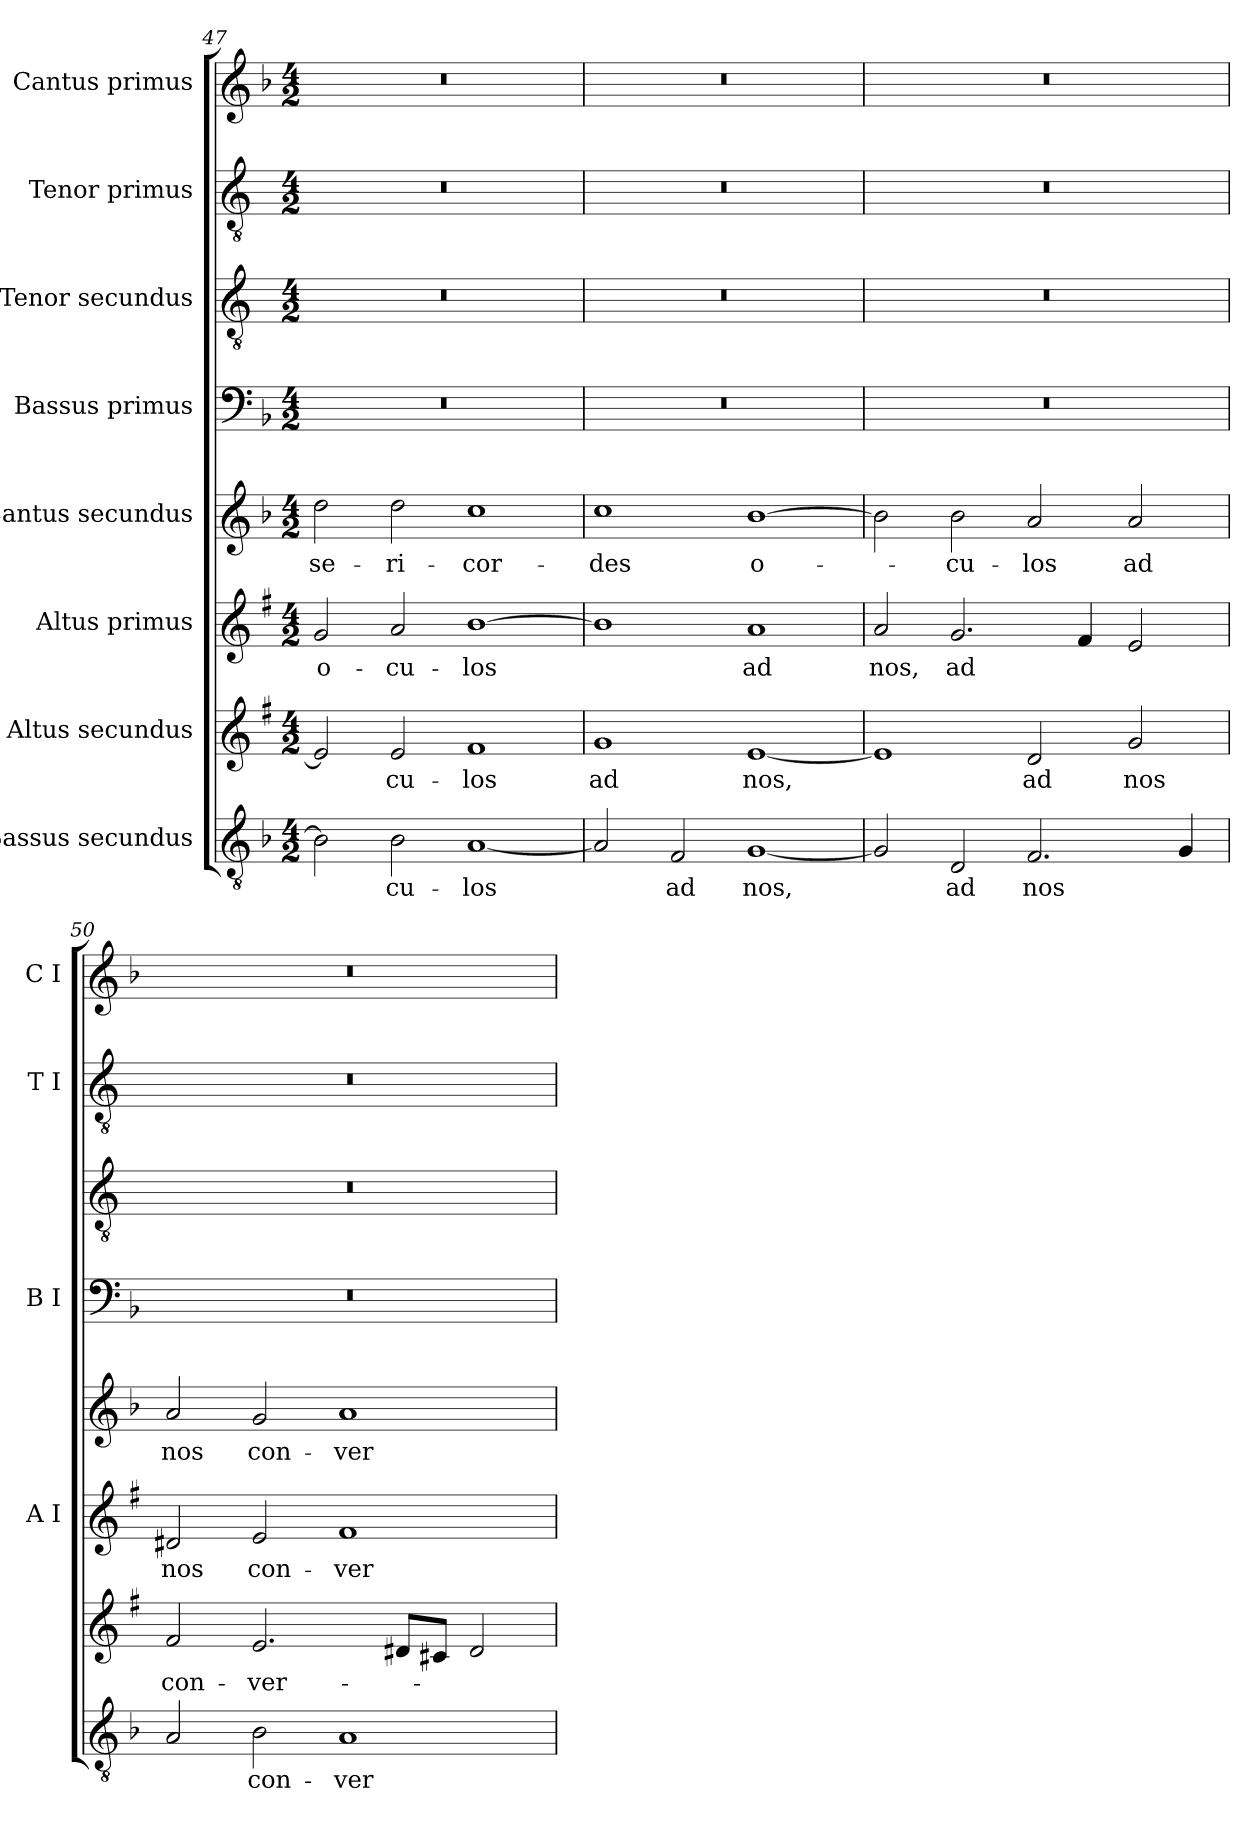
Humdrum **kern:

**kern	**text	**kern	**text	**kern	**text	**kern	**text	**kern	**kern	**kern	**kern
*part8	*part8	*part7	*part7	*part6	*part6	*part5	*part5	*part4	*part3	*part2	*part1
*staff8	*staff8	*staff7	*staff7	*staff6	*staff6	*staff5	*staff5	*staff4	*staff3	*staff2	*staff1
*I"Bassus secundus	*	*I"Altus secundus	*	*I"Altus primus	*	*I"Cantus secundus	*	*I"Bassus primus	*I"Tenor secundus	*I"Tenor primus	*I"Cantus primus
*	*	*	*	*I'A I	*	*	*	*I'B I	*	*I'T I	*I'C I
!!LO:LB:g=z
*clefGv2	*	*clefG2	*	*clefG2	*	*clefG2	*	*clefF4	*clefGv2	*clefGv2	*clefG2
*	*	*ITrd1c2	*	*ITrd1c2	*	*	*	*	*ITrd4c7	*ITrd4c7	*
*k[b-]	*	*k[b-]	*	*k[b-]	*	*k[b-]	*	*k[b-]	*k[b-]	*k[b-]	*k[b-]
*F:	*	*F:	*	*F:	*	*F:	*	*F:	*F:	*F:	*F:
*M4/2	*	*M4/2	*	*M4/2	*	*M4/2	*	*M4/2	*M4/2	*M4/2	*M4/2
=47	=47	=47	=47	=47	=47	=47	=47	=47	=47	=47	=47
!	!	!	!	!	!LO:LY:b	!	!LO:LY:b	!	!	!	!
2B-\]	.	2d/]	.	2f/	o-	2dd\	-se-	0r	0r	0r	0r
!	!LO:LY:b	!	!LO:LY:b	!	!LO:LY:b	!	!LO:LY:b	!	!	!	!
2B-\	-cu-	2d/	-cu-	2g/	-cu-	2dd\	-ri-	.	.	.	.
!	!LO:LY:b	!	!LO:LY:b	!	!LO:LY:b	!	!LO:LY:b	!	!	!	!
[1A	-los	1e	-los	[1a	-los	1cc	-cor-	.	.	.	.
=48	=48	=48	=48	=48	=48	=48	=48	=48	=48	=48	=48
!	!	!	!LO:LY:b	!	!	!	!LO:LY:b	!	!	!	!
2A/]	.	1f	ad	1a]	.	1cc	-des	0r	0r	0r	0r
!	!LO:LY:b	!	!	!	!	!	!	!	!	!	!
2F/	ad	.	.	.	.	.	.	.	.	.	.
!	!LO:LY:b	!	!LO:LY:b	!	!LO:LY:b	!	!LO:LY:b	!	!	!	!
[1G	nos,	[1d	nos,	1g	ad	[1b-	o-	.	.	.	.
=49	=49	=49	=49	=49	=49	=49	=49	=49	=49	=49	=49
!	!	!	!	!	!LO:LY:b	!	!	!	!	!	!
2G/]	.	1d]	.	2g/	nos,	2b-\]	.	0r	0r	0r	0r
!	!LO:LY:b	!	!	!	!LO:LY:b	!	!LO:LY:b	!	!	!	!
2D/	ad	.	.	2.f/	ad	2b-\	-cu-	.	.	.	.
!	!LO:LY:b	!	!LO:LY:b	!	!	!	!LO:LY:b	!	!	!	!
2.F/	nos	2c/	ad	.	.	2a/	-los	.	.	.	.
.	.	.	.	4e/	.	.	.	.	.	.	.
!	!	!	!LO:LY:b	!	!	!	!LO:LY:b	!	!	!	!
.	.	2f/	nos	2d/	.	2a/	ad	.	.	.	.
4G/	.	.	.	.	.	.	.	.	.	.	.
=50	=50	=50	=50	=50	=50	=50	=50	=50	=50	=50	=50
!	!	!	!LO:LY:b	!	!LO:LY:b	!	!LO:LY:b	!	!	!	!
2A/	.	2e/	con-	2c#X/	nos	2a/	nos	0r	0r	0r	0r
!	!LO:LY:b	!	!LO:LY:b	!	!LO:LY:b	!	!LO:LY:b	!	!	!	!
2B-\	con-	2.d/	-ver-	2d/	con-	2g/	con-	.	.	.	.
!	!LO:LY:b	!	!	!	!LO:LY:b	!	!LO:LY:b	!	!	!	!
1A	-ver-	.	.	1e	-ver-	1a	-ver-	.	.	.	.
.	.	8c#X/L	.	.	.	.	.	.	.	.	.
.	.	8Bn/J	.	.	.	.	.	.	.	.	.
.	.	2c#/	.	.	.	.	.	.	.	.	.
=	=	=	=	=	=	=	=	=	=	=	=
*-	*-	*-	*-	*-	*-	*-	*-	*-	*-	*-	*-
